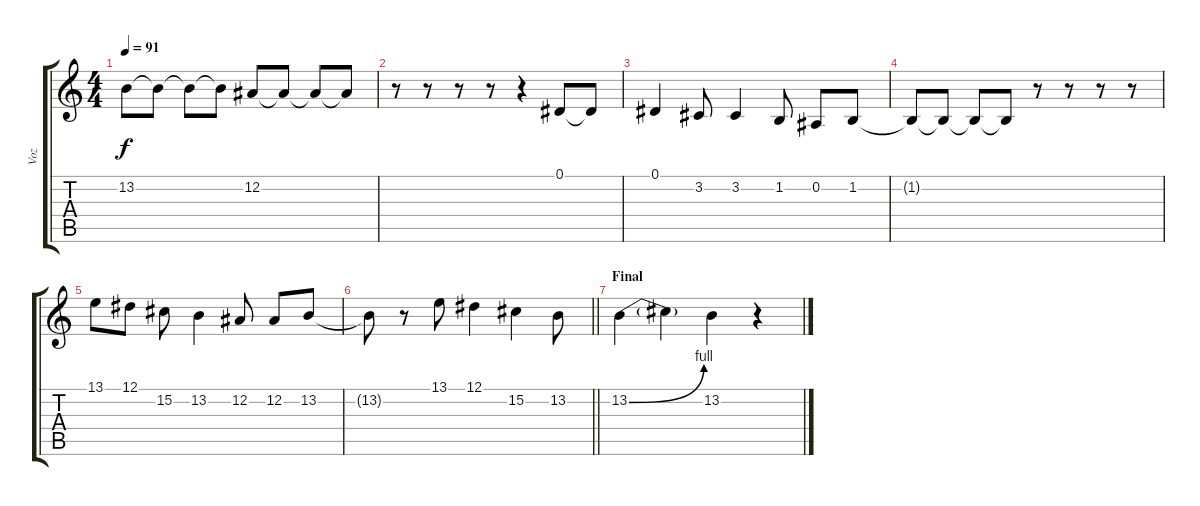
\track ("Voz" "Voz") {instrument lead2sawtooth}
\staff {score tabs}
\tuning (Eb4 Bb3 Gb3 Db3 Ab2 Eb2) {hide}
\ts (4 4)
\tempo 91
\clef g2
\ks c
13.2.8{dy f} 13.2{t}.8 13.2{t}.8 13.2{t}.8 12.2.8 12.2{t}.8 12.2{t}.8 12.2{t}.8 |
r.8 r.8 r.8 r.8 r.4 0.1.8 0.1{t}.8 |
0.1.4 3.2.8 3.2.4 1.2.8 0.2.8 1.2.8 |
1.2{t}.8 1.2{t}.8 1.2{t}.8 1.2{t}.8 r.8 r.8 r.8 r.8 |
13.1.8 12.1.8 15.2.8 13.2.4 12.2.8 12.2.8 13.2.8 |
\barLineRight lightlight
13.2{t}.8 r.8 13.1.8 12.1.4 15.2.4 13.2.8 |
\section ("" "Final")
13.2{be (bend 0 0 60 4)}.4 13.2{t}.4 13.2.4 r.4
